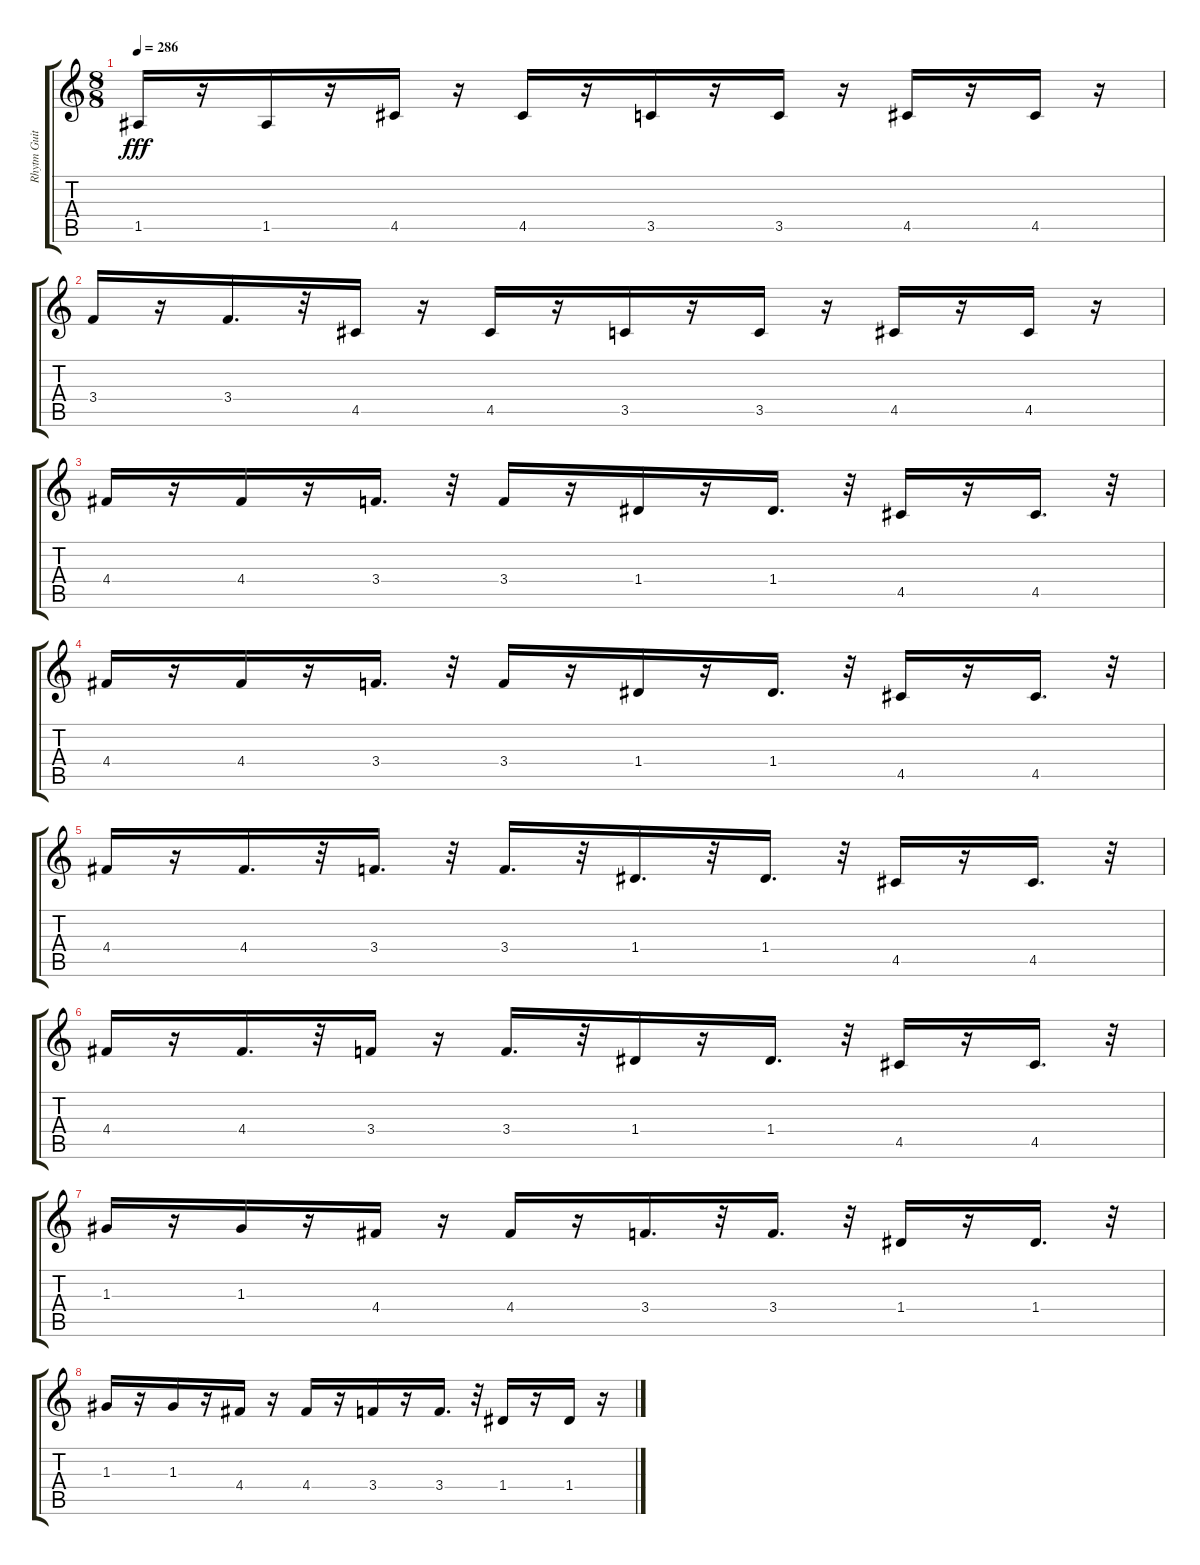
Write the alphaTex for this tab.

\track ("Rhytm Guitar" "Rhytm Guit") {instrument distortionguitar}
\staff {score tabs}
\tuning (E4 B3 G3 D3 A2 E2) {hide}
\ts (8 8)
\tempo 286
\clef g2
\ks c
1.5.16{dy fff} r.16 1.5.16 r.16 4.5.16 r.16 4.5.16 r.16 3.5.16 r.16 3.5.16 r.16 4.5.16 r.16 4.5.16 r.16 |
3.4.16 r.16 3.4.16{d} r.32 4.5.16 r.16 4.5.16 r.16 3.5.16 r.16 3.5.16 r.16 4.5.16 r.16 4.5.16 r.16 |
4.4.16 r.16 4.4.16 r.16 3.4.16{d} r.32 3.4.16 r.16 1.4.16 r.16 1.4.16{d} r.32 4.5.16 r.16 4.5.16{d} r.32 |
4.4.16 r.16 4.4.16 r.16 3.4.16{d} r.32 3.4.16 r.16 1.4.16 r.16 1.4.16{d} r.32 4.5.16 r.16 4.5.16{d} r.32 |
4.4.16 r.16 4.4.16{d} r.32 3.4.16{d} r.32 3.4.16{d} r.32 1.4.16{d} r.32 1.4.16{d} r.32 4.5.16 r.16 4.5.16{d} r.32 |
4.4.16 r.16 4.4.16{d} r.32 3.4.16 r.16 3.4.16{d} r.32 1.4.16 r.16 1.4.16{d} r.32 4.5.16 r.16 4.5.16{d} r.32 |
1.3.16 r.16 1.3.16 r.16 4.4.16 r.16 4.4.16 r.16 3.4.16{d} r.32 3.4.16{d} r.32 1.4.16 r.16 1.4.16{d} r.32 |
1.3.16 r.16 1.3.16 r.16 4.4.16 r.16 4.4.16 r.16 3.4.16 r.16 3.4.16{d} r.32 1.4.16 r.16 1.4.16 r.16
